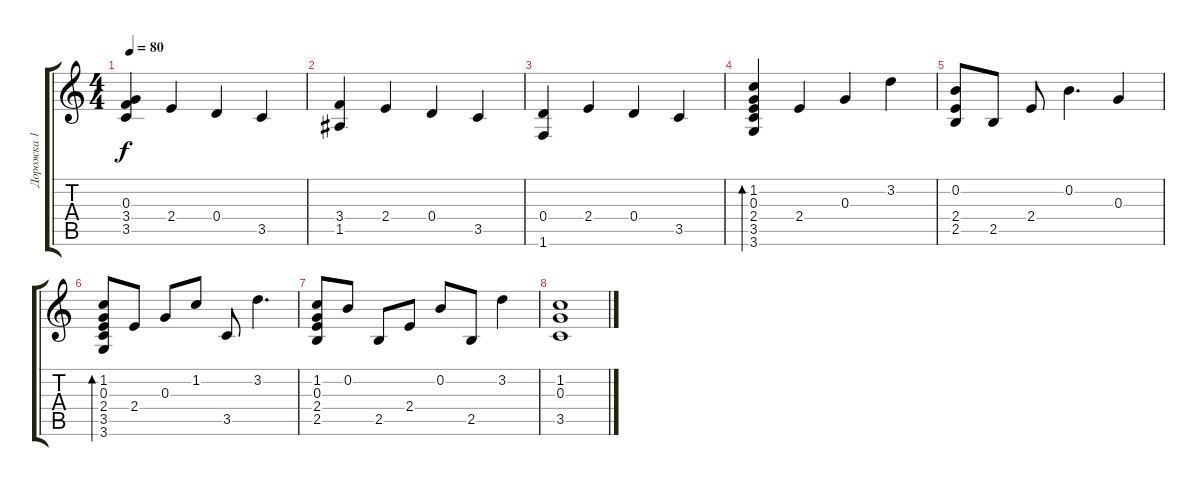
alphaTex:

\track ("Дорожка 1" "Дорожка 1") {instrument acousticguitarsteel}
\staff {score tabs}
\tuning (E4 B3 G3 D3 A2 E2) {hide}
\ts (4 4)
\tempo 80
\clef g2
\ks c
(0.3 3.4 3.5).4{dy f} 2.4.4 0.4.4 3.5.4 |
(3.4 1.5).4 2.4.4 0.4.4 3.5.4 |
(0.4 1.6).4 2.4.4 0.4.4 3.5.4 |
(1.2 0.3 2.4 3.5 3.6).4{bd 60} 2.4.4 0.3.4 3.2.4 |
(0.2 2.4 2.5).8 2.5.8 2.4.8 0.2.4{d} 0.3.4 |
(1.2 0.3 2.4 3.5 3.6).8{bd 60} 2.4.8 0.3.8 1.2.8 3.5.8 3.2.4{d} |
(1.2 0.3 2.4 2.5).8 0.2.8 2.5.8 2.4.8 0.2.8 2.5.8 3.2.4 |
(1.2 0.3 3.5).1
